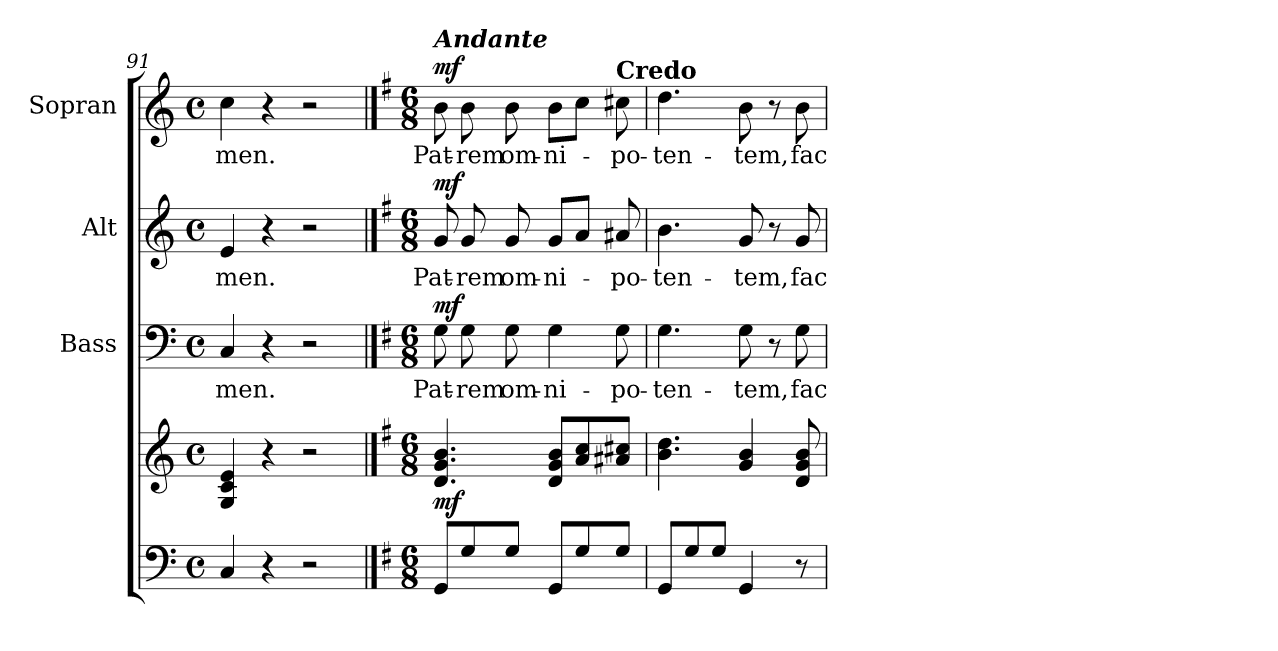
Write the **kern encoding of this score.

**kern	**kern	**dynam	**kern	**text	**dynam	**kern	**text	**dynam	**kern	**text	**dynam
*part4	*part4	*part4	*part3	*part3	*part3	*part2	*part2	*part2	*part1	*part1	*part1
*staff5	*staff4	*staff4/5	*staff3	*staff3	*staff3	*staff2	*staff2	*staff2	*staff1	*staff1	*staff1
*	*	*	*I"Bass	*	*	*I"Alt	*	*	*I"Sopran	*	*
*	*	*	*I'B.	*	*	*I'A.	*	*	*I'S.	*	*
*clefF4	*clefG2	*	*clefF4	*	*	*clefG2	*	*	*clefG2	*	*
*k[]	*k[]	*	*k[]	*	*	*k[]	*	*	*k[]	*	*
*C:	*C:	*	*C:	*	*	*C:	*	*	*C:	*	*
*M4/4	*M4/4	*	*M4/4	*	*	*M4/4	*	*	*M4/4	*	*
*met(c)	*met(c)	*	*met(c)	*	*	*met(c)	*	*	*met(c)	*	*
=91	=91	=91	=91	=91	=91	=91	=91	=91	=91	=91	=91
!	!	!	!	!LO:LY:b	!	!	!LO:LY:b	!	!	!LO:LY:b	!
4C/	4G/ 4c/ 4e/	.	4C/	-men.	.	4e/	-men.	.	4cc\	-men.	.
4r	4r	.	4r	.	.	4r	.	.	4r	.	.
2r	2r	.	2r	.	.	2r	.	.	2r	.	.
!!LO:PB:g=z
==92	==92	==92	==92	==92	==92	==92	==92	==92	==92	==92	==92
*k[f#]	*k[f#]	*	*k[f#]	*	*	*k[f#]	*	*	*k[f#]	*	*
*G:	*G:	*	*G:	*	*	*G:	*	*	*G:	*	*
*M6/8	*M6/8	*	*M6/8	*	*	*M6/8	*	*	*M6/8	*	*
!	!	!	!	!	!	!	!	!	!LO:TX:a:Bi:t=Andante	!	!
!	!	!LO:DY:b	!	!LO:LY:b	!LO:DY:a	!	!LO:LY:b	!LO:DY:a	!	!LO:LY:b	!LO:DY:a
8GG/L	4.d/ 4.g/ 4.b/	mf	8G\	Pat-	mf	8g/	Pat-	mf	8b\	Pat-	mf
!	!	!	!	!LO:LY:b	!	!	!LO:LY:b	!	!	!LO:LY:b	!
8G/	.	.	8G\	-rem	.	8g/	-rem	.	8b\	-rem	.
!	!	!	!	!LO:LY:b	!	!	!LO:LY:b	!	!	!LO:LY:b	!
8G/J	.	.	8G\	om-	.	8g/	om-	.	8b\	om-	.
!	!	!	!	!LO:LY:b	!	!	!LO:LY:b	!	!	!LO:LY:b	!
8GG/L	8d/ 8g/ 8b/L	.	4G\	-ni-	.	8g/L	-ni-	.	8b\L	-ni-	.
8G/	8a/ 8cc/	.	.	.	.	8a/J	.	.	8cc\J	.	.
!	!	!	!	!	!	!	!	!	!LO:TX:a:B:t=Credo	!	!
!	!	!	!	!LO:LY:b	!	!	!LO:LY:b	!	!	!LO:LY:b	!
8G/J	8a#X/ 8cc#X/J	.	8G\	-po-	.	8a#X/	-po-	.	8cc#X\	-po-	.
=93	=93	=93	=93	=93	=93	=93	=93	=93	=93	=93	=93
!	!	!	!	!LO:LY:b	!	!	!LO:LY:b	!	!	!LO:LY:b	!
8GG/L	4.b\ 4.dd\	.	4.G\	-ten-	.	4.b\	-ten-	.	4.dd\	-ten-	.
8G/	.	.	.	.	.	.	.	.	.	.	.
8G/J	.	.	.	.	.	.	.	.	.	.	.
!	!	!	!	!LO:LY:b	!	!	!LO:LY:b	!	!	!LO:LY:b	!
4GG/	4g/ 4b/	.	8G\	-tem,	.	8g/	-tem,	.	8b\	-tem,	.
.	.	.	8r	.	.	8r	.	.	8r	.	.
!	!	!	!	!LO:LY:b	!	!	!LO:LY:b	!	!	!LO:LY:b	!
8r	8d/ 8g/ 8b/	.	8G\	fac-	.	8g/	fac-	.	8b\	fac-	.
=	=	=	=	=	=	=	=	=	=	=	=
*-	*-	*-	*-	*-	*-	*-	*-	*-	*-	*-	*-
